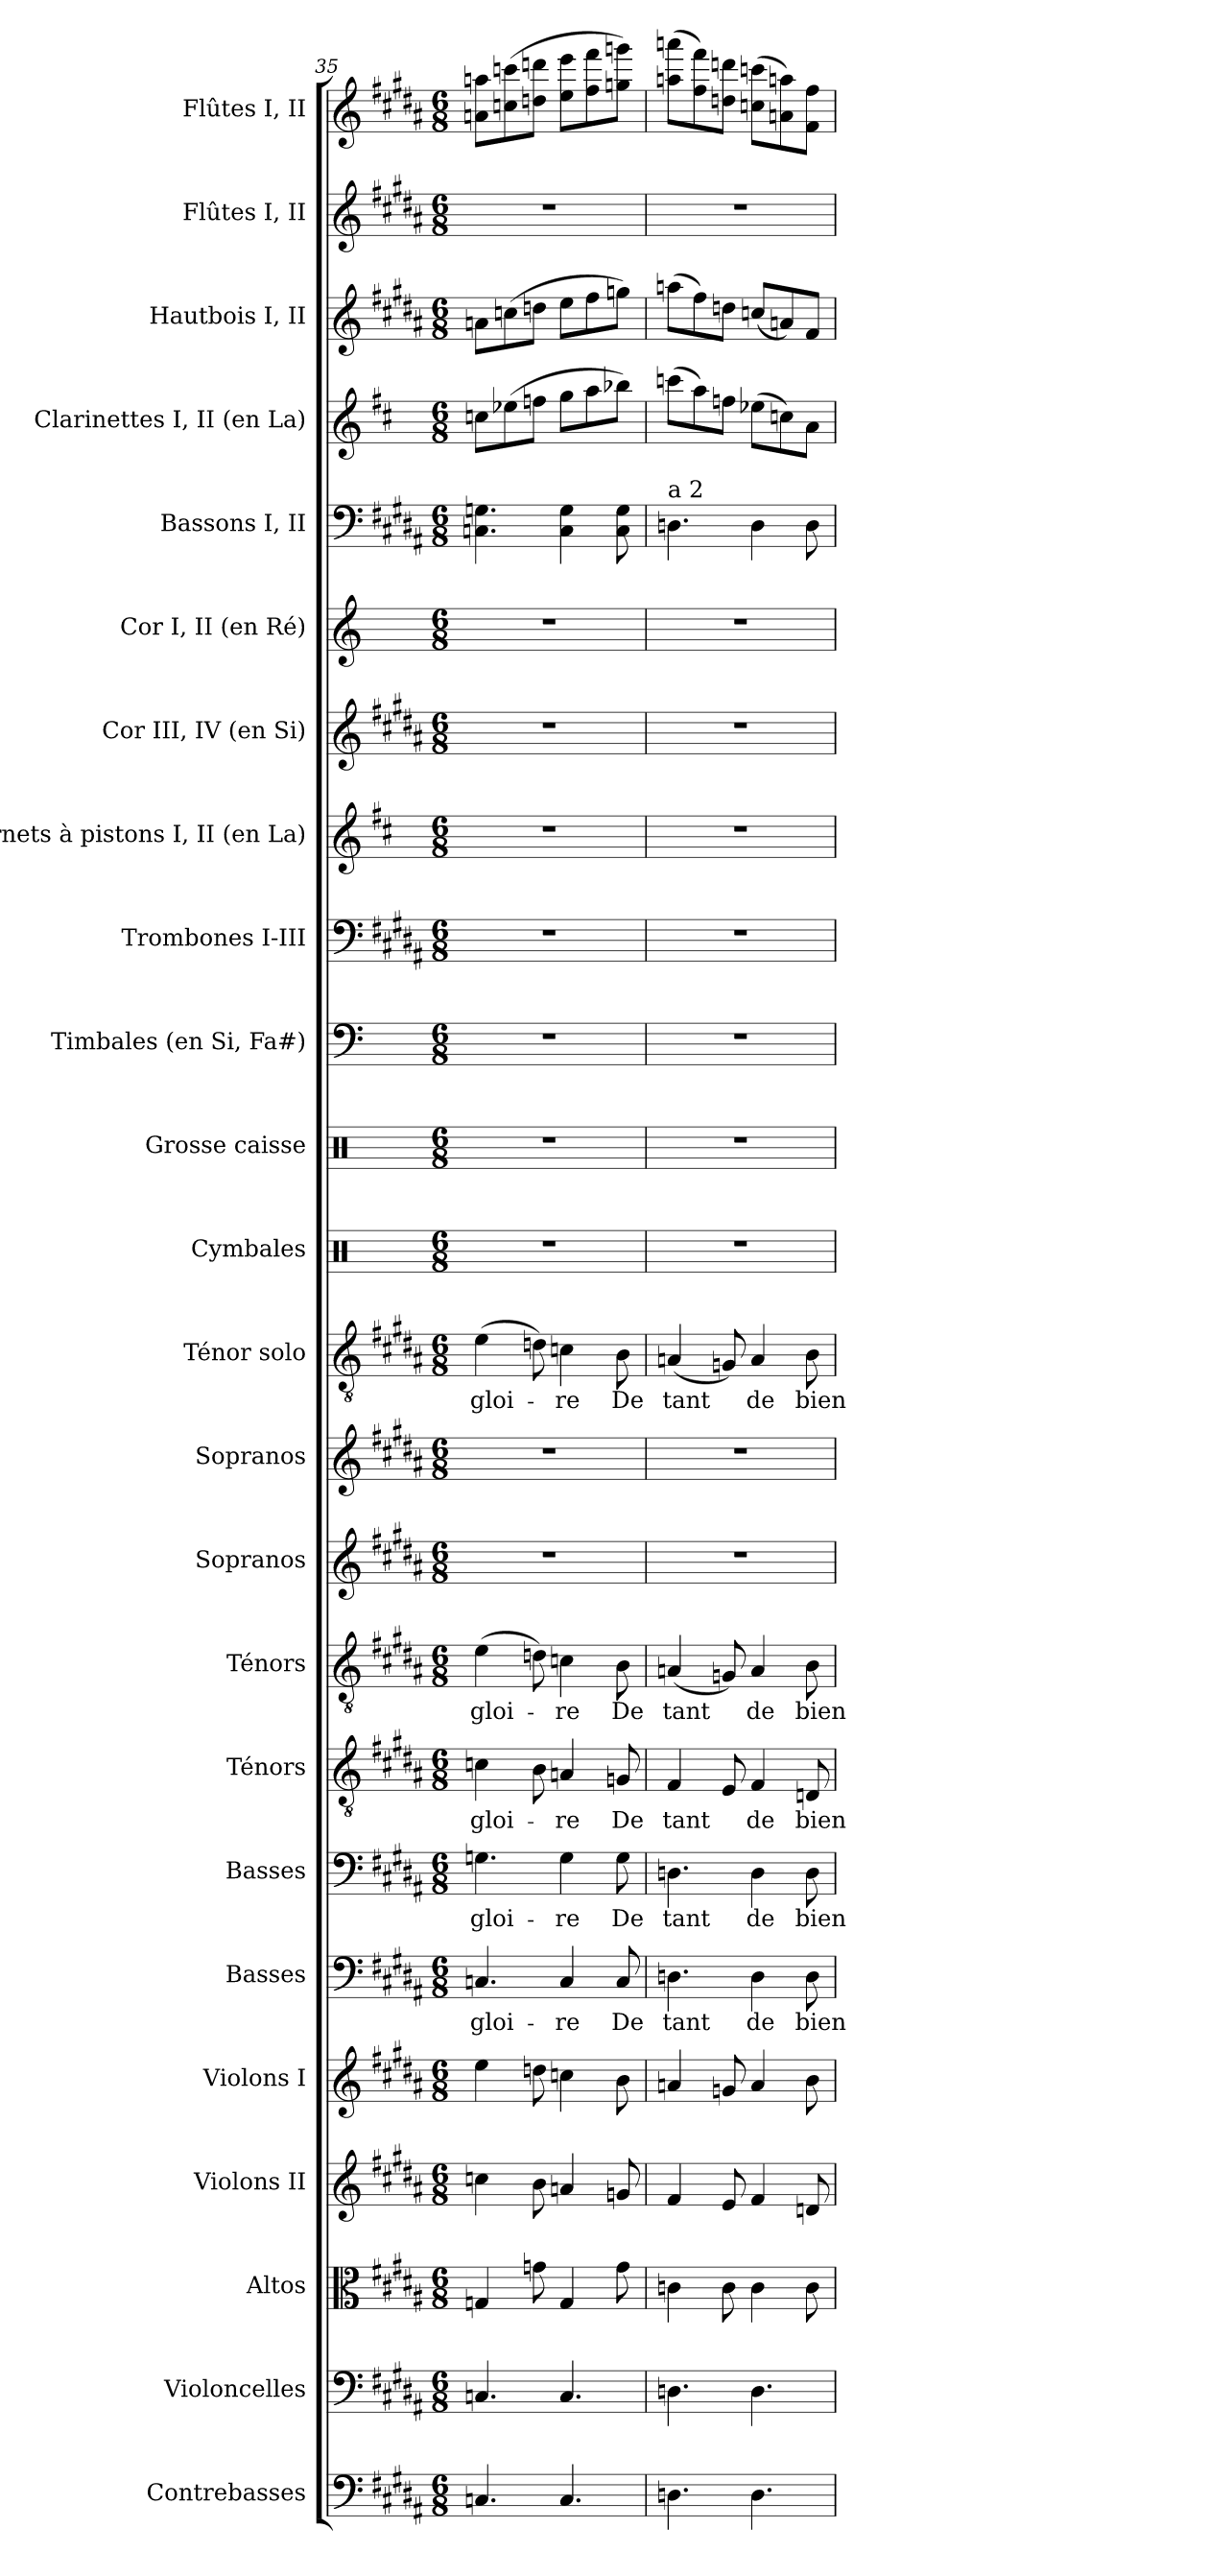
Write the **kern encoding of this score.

**kern	**kern	**kern	**kern	**kern	**kern	**text	**kern	**text	**kern	**text	**kern	**text	**kern	**kern	**kern	**text	**kern	**kern	**kern	**kern	**kern	**kern	**kern	**kern	**kern	**kern	**kern	**kern
*part24	*part23	*part22	*part21	*part20	*part19	*part19	*part18	*part18	*part17	*part17	*part16	*part16	*part15	*part14	*part13	*part13	*part12	*part11	*part10	*part9	*part8	*part7	*part6	*part5	*part4	*part3	*part2	*part1
*staff24	*staff23	*staff22	*staff21	*staff20	*staff19	*staff19	*staff18	*staff18	*staff17	*staff17	*staff16	*staff16	*staff15	*staff14	*staff13	*staff13	*staff12	*staff11	*staff10	*staff9	*staff8	*staff7	*staff6	*staff5	*staff4	*staff3	*staff2	*staff1
*I"Contrebasses	*I"Violoncelles	*I"Altos	*I"Violons II	*I"Violons I	*I"Basses	*	*I"Basses	*	*I"Ténors	*	*I"Ténors	*	*I"Sopranos	*I"Sopranos	*I"Ténor solo	*	*I"Cymbales	*I"Grosse caisse	*I"Timbales (en Si, Fa#)	*I"Trombones I-III	*I"Cornets à pistons I, II (en La)	*I"Cor III, IV (en Si)	*I"Cor I, II (en Ré)	*I"Bassons I, II	*I"Clarinettes I, II (en La)	*I"Hautbois I, II	*I"Flûtes I, II	*I"Flûtes I, II
*I'Cb.	*I'Vlles	*I'Altos	*I'Vns II	*I'Vns I	*I'Basses	*	*I'Basses	*	*I'Tén.	*	*I'Tén.	*	*I'Sopr.	*I'Sopr.	*I'Tén. solo	*	*I'Cym.	*I'G. c.	*I'Timb.	*I'Trb.	*I'C.à p. (La)	*I'Cor (Si)	*I'Cor (Ré)	*I'Bns	*I'Cl. (La)	*I'Hb.	*I'Fl.	*I'Fl.
*clefF4	*clefF4	*clefC3	*clefG2	*clefG2	*clefF4	*	*clefF4	*	*clefGv2	*	*clefGv2	*	*clefG2	*clefG2	*clefGv2	*	*clefX	*clefX	*clefF4	*clefF4	*clefG2	*clefG2	*clefG2	*clefF4	*clefG2	*clefG2	*clefG2	*clefG2
*ITrd7c12	*	*	*	*	*	*	*	*	*ITrd7c12	*	*ITrd7c12	*	*	*	*ITrd7c12	*	*	*	*	*	*ITrd2c3	*ITrd8c13	*ITrd6c10	*	*ITrd2c3	*	*	*
*k[f#c#g#d#a#]	*k[f#c#g#d#a#]	*k[f#c#g#d#a#]	*k[f#c#g#d#a#]	*k[f#c#g#d#a#]	*k[f#c#g#d#a#]	*	*k[f#c#g#d#a#]	*	*k[f#c#g#d#a#]	*	*k[f#c#g#d#a#]	*	*k[f#c#g#d#a#]	*k[f#c#g#d#a#]	*k[f#c#g#d#a#]	*	*k[]	*k[]	*k[]	*k[f#c#g#d#a#]	*k[f#c#g#d#a#]	*k[f#c#g#d#a#]	*k[f#c#]	*k[f#c#g#d#a#]	*k[f#c#g#d#a#]	*k[f#c#g#d#a#]	*k[f#c#g#d#a#]	*k[f#c#g#d#a#]
*B:	*B:	*B:	*B:	*B:	*B:	*	*B:	*	*B:	*	*B:	*	*B:	*B:	*B:	*	*C:	*C:	*C:	*B:	*B:	*B:	*D:	*B:	*B:	*B:	*B:	*B:
*M6/8	*M6/8	*M6/8	*M6/8	*M6/8	*M6/8	*	*M6/8	*	*M6/8	*	*M6/8	*	*M6/8	*M6/8	*M6/8	*	*M6/8	*M6/8	*M6/8	*M6/8	*M6/8	*M6/8	*M6/8	*M6/8	*M6/8	*M6/8	*M6/8	*M6/8
=35	=35	=35	=35	=35	=35	=35	=35	=35	=35	=35	=35	=35	=35	=35	=35	=35	=35	=35	=35	=35	=35	=35	=35	=35	=35	=35	=35	=35
!	!	!	!	!	!	!LO:LY:b:color=#000000	!	!	!	!	!	!	!	!	!	!	!	!	!	!	!	!	!	!	!	!	!	!
!	!	!	!	!	!	!	!	!LO:LY:b:color=#000000	!	!	!	!	!	!	!	!	!	!	!	!	!	!	!	!	!	!	!	!
!	!	!	!	!	!	!	!	!	!	!LO:LY:b:color=#000000	!	!	!	!	!	!	!	!	!	!	!	!	!	!	!	!	!	!
!	!	!	!	!	!	!	!	!	!	!	!	!LO:LY:b:color=#000000	!LO:N:vis=1	!LO:N:vis=1	!	!	!	!	!	!	!	!	!	!	!	!	!	!
!	!	!	!	!	!	!	!	!	!	!	!	!	!	!	!	!LO:LY:b:color=#000000	!LO:N:vis=1	!LO:N:vis=1	!LO:N:vis=1	!LO:N:vis=1	!LO:N:vis=1	!LO:N:vis=1	!LO:N:vis=1	!	!	!	!LO:N:vis=1	!
4.CCni/	4.Cni/	4Gni/	4ccni\	4eei\	4.Cni/	gloi-	4.Gni\	gloi-	4Cni\	gloi-	(4Ei\	gloi-	2.r	2.r	(4Ei\	gloi-	2.r	2.r	2.r	2.r	2.r	2.r	2.r	4.Cni\ 4.Gni	8ani\L	8ani\L	2.r	8ani\ 8aani\L
.	.	.	.	.	.	.	.	.	.	.	.	.	.	.	.	.	.	.	.	.	.	.	.	.	(8ccni\	(8ccni\	.	(8ccni\ 8cccni\
.	.	8gni\	8bi\	8ddni\	.	.	.	.	8BBi\	.	8Dni\)	.	.	.	8Dni\)	.	.	.	.	.	.	.	.	.	8ddni\J	8ddni\J	.	8ddni\ 8dddni\J
!	!	!	!	!	!	!LO:LY:b:color=#000000	!	!	!	!	!	!	!	!	!	!	!	!	!	!	!	!	!	!	!	!	!	!
!	!	!	!	!	!	!	!	!LO:LY:b:color=#000000	!	!	!	!	!	!	!	!	!	!	!	!	!	!	!	!	!	!	!	!
!	!	!	!	!	!	!	!	!	!	!LO:LY:b:color=#000000	!	!	!	!	!	!	!	!	!	!	!	!	!	!	!	!	!	!
!	!	!	!	!	!	!	!	!	!	!	!	!LO:LY:b:color=#000000	!	!	!	!	!	!	!	!	!	!	!	!	!	!	!	!
!	!	!	!	!	!	!	!	!	!	!	!	!	!	!	!	!LO:LY:b:color=#000000	!	!	!	!	!	!	!	!	!	!	!	!
4.CCi/	4.Ci/	4Gi/	4ani/	4ccni\	4Ci/	-re	4Gi\	-re	4AAni/	-re	4Cni\	-re	.	.	4Cni\	-re	.	.	.	.	.	.	.	4Ci\ 4Gi	8eei\L	8eei\L	.	8eei\ 8eeei\L
.	.	.	.	.	.	.	.	.	.	.	.	.	.	.	.	.	.	.	.	.	.	.	.	.	8ff#i\	8ff#i\	.	8ff#i\ 8fff#i\
!	!	!	!	!	!	!LO:LY:b:color=#000000	!	!	!	!	!	!	!	!	!	!	!	!	!	!	!	!	!	!	!	!	!	!
!	!	!	!	!	!	!	!	!LO:LY:b:color=#000000	!	!	!	!	!	!	!	!	!	!	!	!	!	!	!	!	!	!	!	!
!	!	!	!	!	!	!	!	!	!	!LO:LY:b:color=#000000	!	!	!	!	!	!	!	!	!	!	!	!	!	!	!	!	!	!
!	!	!	!	!	!	!	!	!	!	!	!	!LO:LY:b:color=#000000	!	!	!	!	!	!	!	!	!	!	!	!	!	!	!	!
!	!	!	!	!	!	!	!	!	!	!	!	!	!	!	!	!LO:LY:b:color=#000000	!	!	!	!	!	!	!	!	!	!	!	!
.	.	8gi\	8gni/	8bi\	8Ci/	De	8Gi\	De	8GGni/	De	8BBi\	De	.	.	8BBi\	De	.	.	.	.	.	.	.	8Ci\ 8Gi	8ggni\J)	8ggni\J)	.	8ggni\ 8gggni\J)
=36	=36	=36	=36	=36	=36	=36	=36	=36	=36	=36	=36	=36	=36	=36	=36	=36	=36	=36	=36	=36	=36	=36	=36	=36	=36	=36	=36	=36
!	!	!	!	!	!	!LO:LY:b:color=#000000	!	!	!	!	!	!	!	!	!	!	!	!	!	!	!	!	!	!	!	!	!	!
!	!	!	!	!	!	!	!	!LO:LY:b:color=#000000	!	!	!	!	!	!	!	!	!	!	!	!	!	!	!	!	!	!	!	!
!	!	!	!	!	!	!	!	!	!	!LO:LY:b:color=#000000	!	!	!	!	!	!	!	!	!	!	!	!	!	!	!	!	!	!
!	!	!	!	!	!	!	!	!	!	!	!	!LO:LY:b:color=#000000	!LO:N:vis=1	!LO:N:vis=1	!	!	!	!	!	!	!	!	!	!	!	!	!	!
!	!	!	!	!	!	!	!	!	!	!	!	!	!	!	!	!	!	!	!	!	!	!	!	!LO:TX:a:t=a 2	!	!	!	!
!	!	!	!	!	!	!	!	!	!	!	!	!	!	!	!	!LO:LY:b:color=#000000	!LO:N:vis=1	!LO:N:vis=1	!LO:N:vis=1	!LO:N:vis=1	!LO:N:vis=1	!LO:N:vis=1	!LO:N:vis=1	!	!	!	!LO:N:vis=1	!
4.DDni\	4.Dni\	4cni\	4f#i/	4ani/	4.Dni\	tant	4.Dni\	tant	4FF#i/	tant	(4AAni/	tant	2.r	2.r	(4AAni/	tant	2.r	2.r	2.r	2.r	2.r	2.r	2.r	4.Dni\	(8aani\L	(8aani\L	2.r	(8aani\ 8aaani\L
.	.	.	.	.	.	.	.	.	.	.	.	.	.	.	.	.	.	.	.	.	.	.	.	.	8ff#i\)	8ff#i\)	.	8ff#i\ 8fff#i\)
.	.	8ci\	8ei/	8gni/	.	.	.	.	8EEi/	.	8GGni/)	.	.	.	8GGni/)	.	.	.	.	.	.	.	.	.	8ddni\J	8ddni\J	.	8ddni\ 8dddni\J
!	!	!	!	!	!	!LO:LY:b:color=#000000	!	!	!	!	!	!	!	!	!	!	!	!	!	!	!	!	!	!	!	!	!	!
!	!	!	!	!	!	!	!	!LO:LY:b:color=#000000	!	!	!	!	!	!	!	!	!	!	!	!	!	!	!	!	!	!	!	!
!	!	!	!	!	!	!	!	!	!	!LO:LY:b:color=#000000	!	!	!	!	!	!	!	!	!	!	!	!	!	!	!	!	!	!
!	!	!	!	!	!	!	!	!	!	!	!	!LO:LY:b:color=#000000	!	!	!	!	!	!	!	!	!	!	!	!	!	!	!	!
!	!	!	!	!	!	!	!	!	!	!	!	!	!	!	!	!LO:LY:b:color=#000000	!	!	!	!	!	!	!	!	!	!	!	!
4.DDi\	4.Di\	4ci\	4f#i/	4ai/	4Di\	de	4Di\	de	4FF#i/	de	4AAi/	de	.	.	4AAi/	de	.	.	.	.	.	.	.	4Di\	(8ccni\L	(8ccni/L	.	(8ccni\ 8cccni\L
.	.	.	.	.	.	.	.	.	.	.	.	.	.	.	.	.	.	.	.	.	.	.	.	.	8ani\)	8ani/)	.	8ani\ 8aani\)
!	!	!	!	!	!	!LO:LY:b:color=#000000	!	!	!	!	!	!	!	!	!	!	!	!	!	!	!	!	!	!	!	!	!	!
!	!	!	!	!	!	!	!	!LO:LY:b:color=#000000	!	!	!	!	!	!	!	!	!	!	!	!	!	!	!	!	!	!	!	!
!	!	!	!	!	!	!	!	!	!	!LO:LY:b:color=#000000	!	!	!	!	!	!	!	!	!	!	!	!	!	!	!	!	!	!
!	!	!	!	!	!	!	!	!	!	!	!	!LO:LY:b:color=#000000	!	!	!	!	!	!	!	!	!	!	!	!	!	!	!	!
!	!	!	!	!	!	!	!	!	!	!	!	!	!	!	!	!LO:LY:b:color=#000000	!	!	!	!	!	!	!	!	!	!	!	!
.	.	8ci\	8dni/	8bi\	8Di\	bien-	8Di\	bien-	8DDni/	bien-	8BBi\	bien-	.	.	8BBi\	bien-	.	.	.	.	.	.	.	8Di\	8f#i\J	8f#i/J	.	8f#i\ 8ff#i\J
=	=	=	=	=	=	=	=	=	=	=	=	=	=	=	=	=	=	=	=	=	=	=	=	=	=	=	=	=
*-	*-	*-	*-	*-	*-	*-	*-	*-	*-	*-	*-	*-	*-	*-	*-	*-	*-	*-	*-	*-	*-	*-	*-	*-	*-	*-	*-	*-
